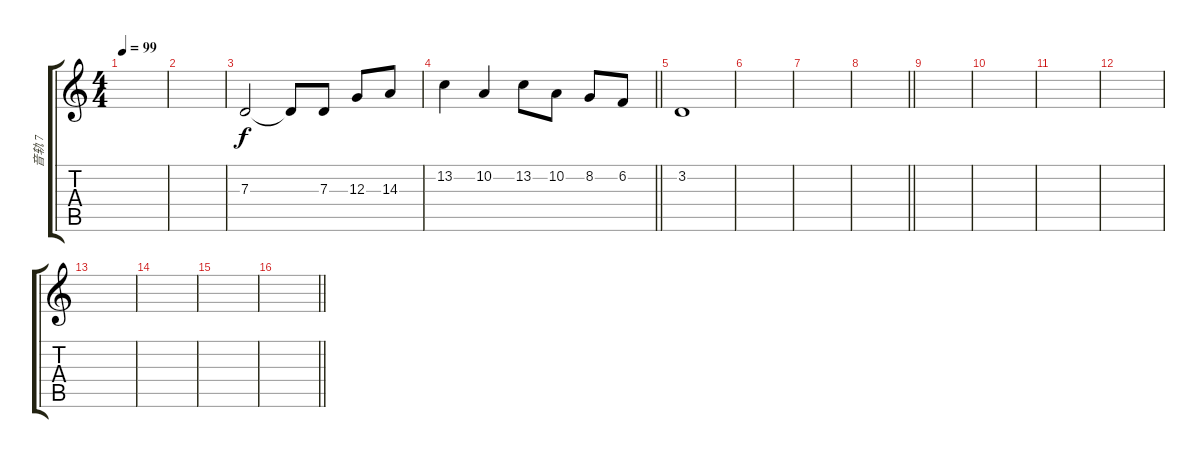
\track ("音轨 7" "音轨 7") {instrument panflute}
\staff {score tabs}
\tuning (E4 B3 G3 D3 A2 E2) {hide}
\ts (4 4)
\tempo 99
\clef g2
\ks c
|
|
7.3.2 7.3{t}.8 7.3.8 12.3.8 14.3.8 |
\barLineRight lightlight
13.2.4 10.2.4 13.2.8 10.2.8 8.2.8 6.2.8 |
3.2.1 |
|
|
\barLineRight lightlight
|
|
|
|
|
|
|
|
\barLineRight lightlight
